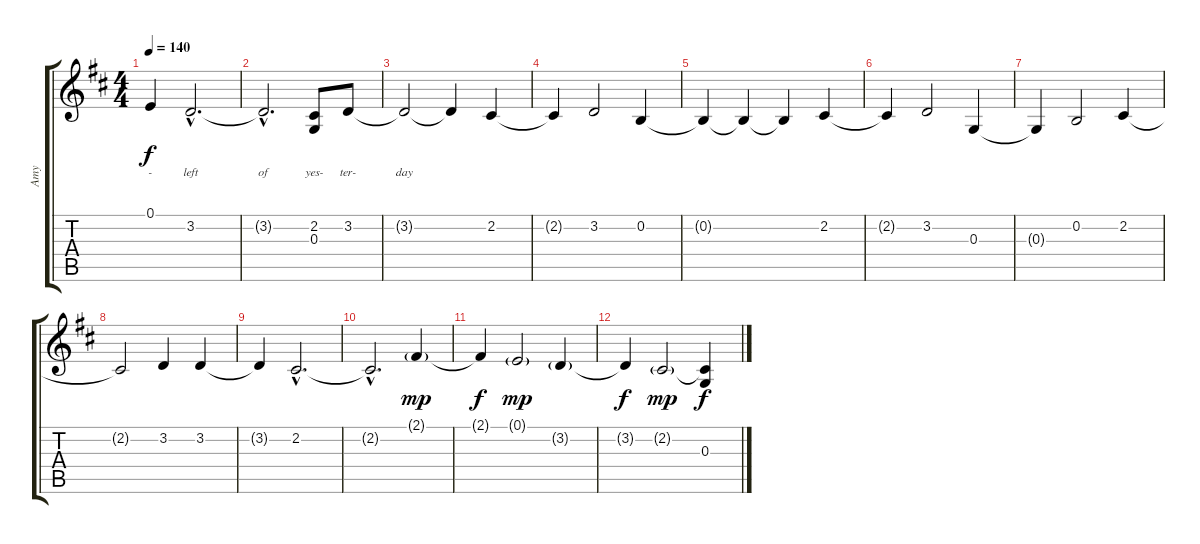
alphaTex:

\track ("Amy" "Amy") {instrument synthstrings1}
\staff {score tabs}
\tuning (E4 B3 G3 D3 A2 E2) {hide}
\ts (4 4)
\tempo 140
\clef g2
\ks d
0.1{t}.4{lyrics (0 "-") lyrics (1 "") lyrics (2 "") lyrics (3 "") lyrics (4 "") dy f} 3.2{hac}.2{d lyrics (0 "left") lyrics (1 "") lyrics (2 "") lyrics (3 "") lyrics (4 "")} |
3.2{hac t}.2{d lyrics (0 "of") lyrics (1 "") lyrics (2 "") lyrics (3 "") lyrics (4 "")} (2.2 0.3).8{lyrics (0 "yes-") lyrics (1 "") lyrics (2 "") lyrics (3 "") lyrics (4 "")} 3.2.8{lyrics (0 "ter-") lyrics (1 "") lyrics (2 "") lyrics (3 "") lyrics (4 "")} |
3.2{t}.2{lyrics (0 "day") lyrics (1 "") lyrics (2 "") lyrics (3 "") lyrics (4 "")} 3.2{t}.4 2.2.4 |
2.2{t}.4 3.2.2 0.2.4 |
0.2{t}.4 0.2{t}.4 0.2{t}.4 2.2.4 |
2.2{t}.4 3.2.2 0.3.4 |
0.3{t}.4 0.2.2 2.2.4 |
2.2{t}.2 3.2.4 3.2.4 |
3.2{t}.4 2.2{hac}.2{d} |
2.2{hac t}.2{d} 2.1{g}.4{dy mp} |
2.1{t}.4{dy f} 0.1{g}.2{dy mp} 3.2{g}.4 |
3.2{t}.4{dy f} 2.2{g}.2{dy mp} (2.2{t} 0.3).4{dy f}
